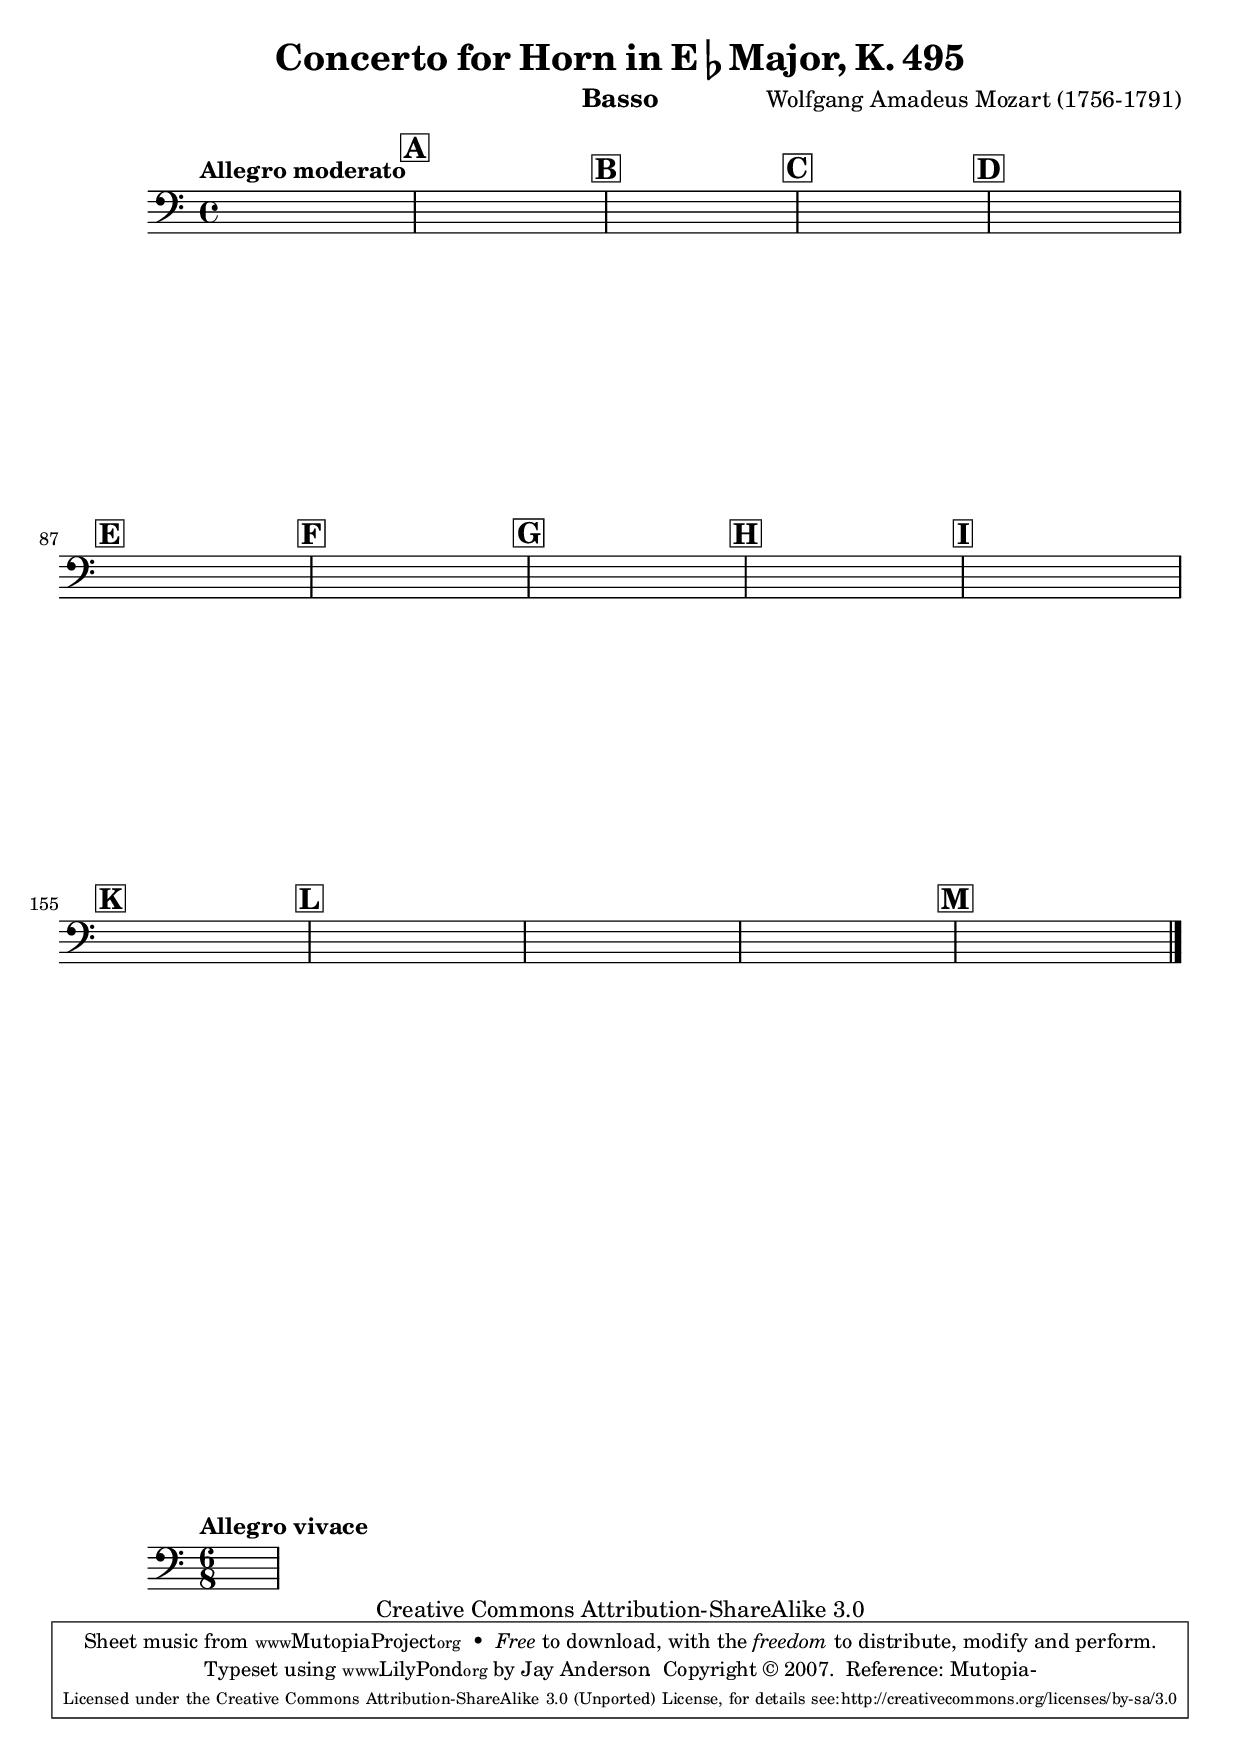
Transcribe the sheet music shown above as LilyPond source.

\version "2.12.2"

\include "defs.lyi"
\version "2.12.2"

\include "defs.lyi"

bassMvtI = \relative c
{
  \clef bass
}


\version "2.12.2"

\include "defs.lyi"

bassMvtII = \relative c
{
  \clef bass
}


\version "2.12.2"

\include "defs.lyi"

bassMvtIII = \relative c
{
  \clef bass
}



instrument = "Basso"

mvtI = \bassMvtI
mvtII = \bassMvtII
mvtIII = \bassMvtIII

\version "2.12.2"

\include "defs.lyi"

\paper
{
  ragged-last-bottom = ##f
}

\book
{
  \include "header.lyi"
  \score
  {
    \new Staff
    {
      \set Score.skipBars = ##t
      << \mvtI \outlineMvtI >>
    }
  }
  \score
  {
    \new Staff
    {
      \set Score.skipBars = ##t
      << \mvtII \outlineMvtII >>
    }
  }
  \score
  {
    \new Staff
    {
      \set Score.skipBars = ##t
      << \mvtIII \outlineMvtIII >>
    }
  }
}



